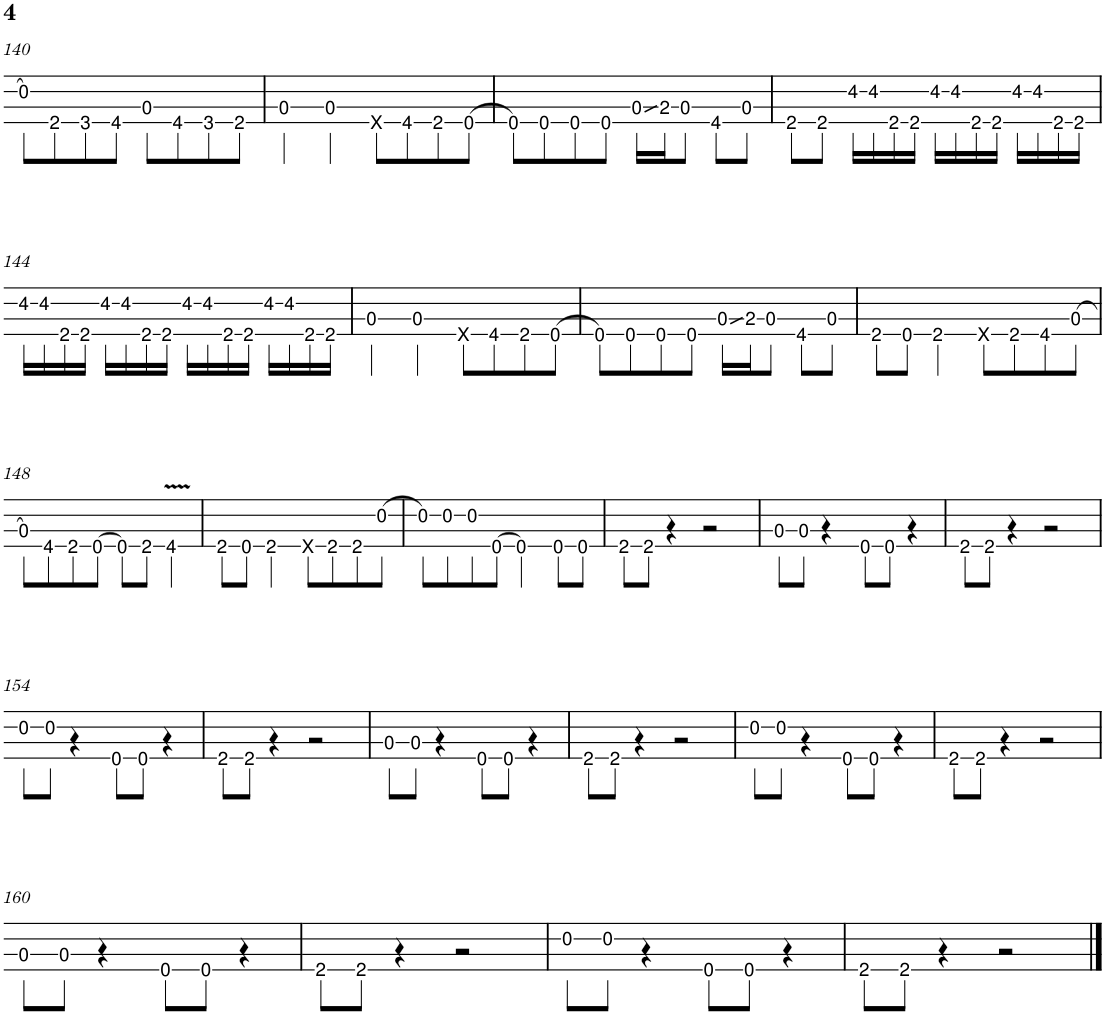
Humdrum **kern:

**kern
*part1
*staff1
*I"Bass Guitar
*I'B. Guit.
!!LO:PB:g=z
*
*Trd7c12
*k[b-e-a-d-]
*M4/4
=140
8D-\L]
8FF\
8GG-X\
8GG#X\J
8AA-\L
8GG\
8GG-X\
8FF\J
=141
4AA-\
4AA-\
8EE-\L
8GG\
8FF\
[8EE-\J
=142
8EE-\L]
8EE-\
8EE-\
8EE-\J
16AA-\LL
16BB-\J
8AA-\J
8GG\L
8AA-\J
=143
8FF\L
8FF\J
16F\LL
16F\
16FF\
16FF\JJ
16F\LL
16F\
16FF\
16FF\JJ
16F\LL
16F\
16FF\
16FF\JJ
!!LO:LB:g=z
=144
16F\LL
16F\
16FF\
16FF\JJ
16F\LL
16F\
16FF\
16FF\JJ
16F\LL
16F\
16FF\
16FF\JJ
16F\LL
16F\
16FF\
16FF\JJ
=145
4AA-\
4AA-\
8EE-\L
8GG\
8FF\
[8EE-\J
=146
8EE-\L]
8EE-\
8EE-\
8EE-\J
16AA-\LL
16BB-\J
8AA-\J
8GG\L
8AA-\J
=147
8FF\L
8EE-\J
4FF\
8EE-\L
8FF\
8GG\
[8AA-\J
!!LO:LB:g=z
=148
8AA-\L]
8GG\
8FF\
[8EE-\J
8EE-\L]
8FF\J
4GG\
=149
8FF\L
8EE-\J
4FF\
8EE-\L
8FF\
8FF\
[8D-\J
=150
8D-\L]
8D-\
8D-\
[8EE-\J
4EE-\]
8EE-\L
8EE-\J
=151
8FF\L
8FF\J
4r
2r
=152
8AA-\L
8AA-\J
4r
8EE-\L
8EE-\J
4r
=153
8FF\L
8FF\J
4r
2r
!!LO:LB:g=z
=154
8D-\L
8D-\J
4r
8EE-\L
8EE-\J
4r
=155
8FF\L
8FF\J
4r
2r
=156
8AA-\L
8AA-\J
4r
8EE-\L
8EE-\J
4r
=157
8FF\L
8FF\J
4r
2r
=158
8D-\L
8D-\J
4r
8EE-\L
8EE-\J
4r
=159
8FF\L
8FF\J
4r
2r
!!LO:LB:g=z
=160
8AA-\L
8AA-\J
4r
8EE-\L
8EE-\J
4r
=161
8FF\L
8FF\J
4r
2r
=162
8D-\L
8D-\J
4r
8EE-\L
8EE-\J
4r
=163
8FF\L
8FF\J
4r
2r
==
*-
